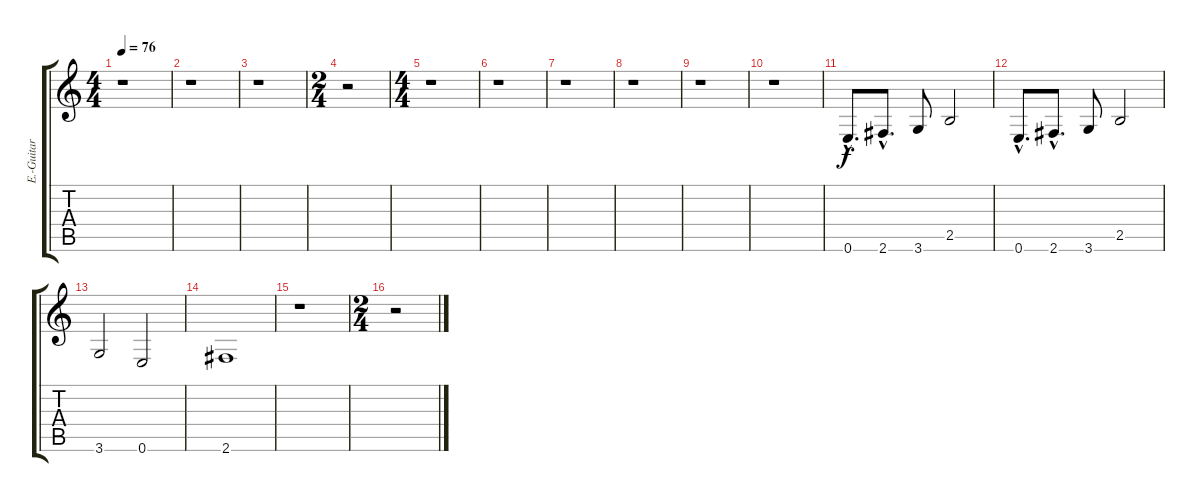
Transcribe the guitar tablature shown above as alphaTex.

\track ("E.-Guitar 2" "E.-Guitar ") {instrument distortionguitar}
\staff {score tabs}
\tuning (E4 B3 G3 D3 A2 E2) {hide}
\ts (4 4)
\tempo 76
\clef g2
\ks c
r.1{dy f} |
r.1 |
r.1 |
\ts (2 4)
r.2 |
\ts (4 4)
r.1 |
r.1 |
r.1 |
r.1 |
r.1 |
r.1 |
0.6{hac}.8{d} 2.6{hac}.8{d} 3.6.8 2.5.2 |
0.6{hac}.8{d} 2.6{hac}.8{d} 3.6.8 2.5.2 |
3.6.2 0.6.2 |
2.6.1 |
r.1 |
\ts (2 4)
r.2
